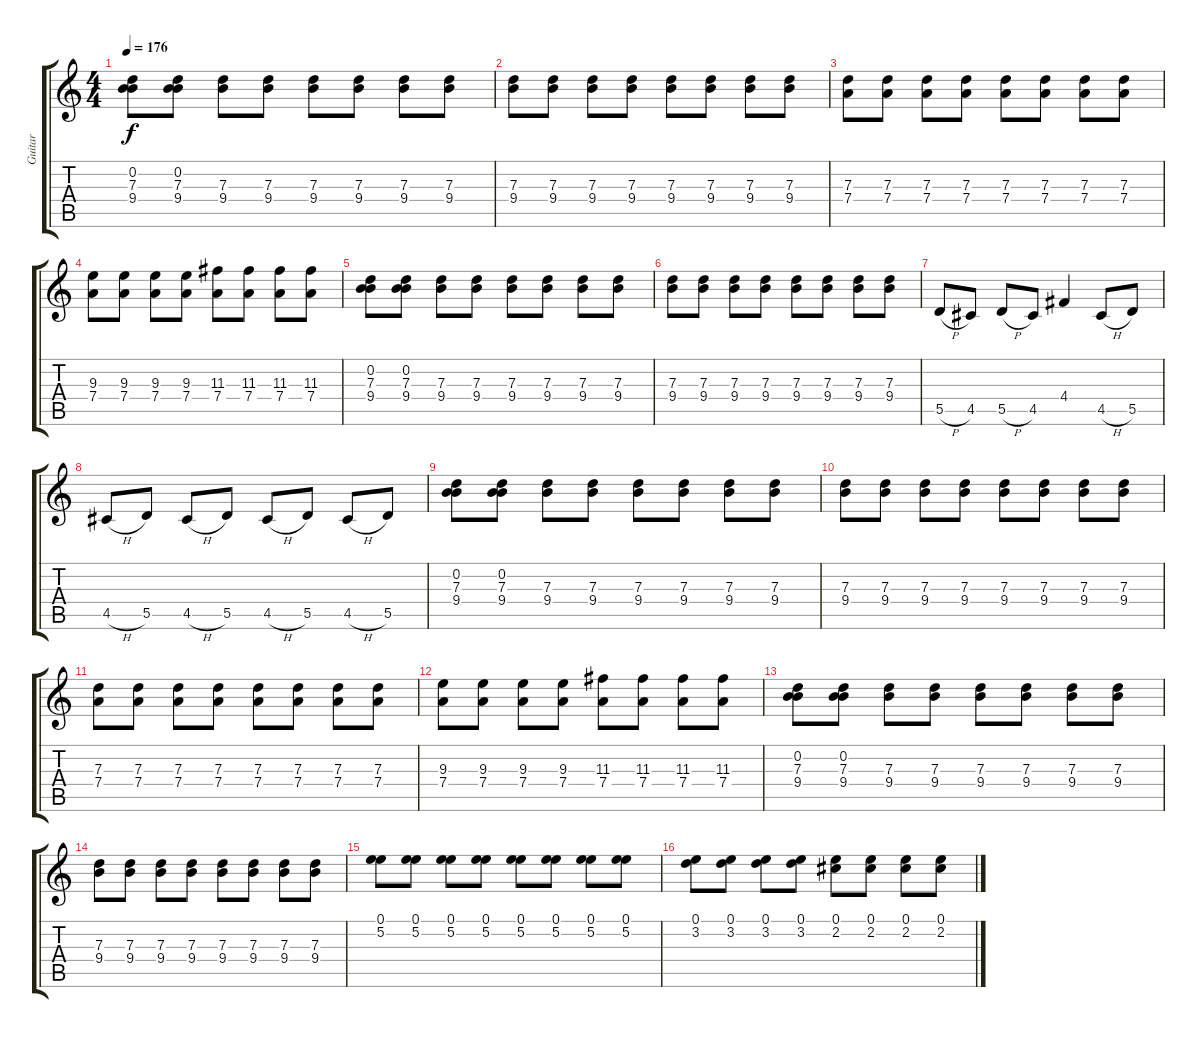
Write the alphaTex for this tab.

\track ("Guitar " "Guitar ") {instrument overdrivenguitar}
\staff {score tabs}
\tuning (E4 B3 G3 D3 A2 D2) {hide}
\ts (4 4)
\tempo 176
\clef g2
\ks c
(0.2 7.3 9.4).8{dy f} (0.2 7.3 9.4).8 (7.3 9.4).8 (7.3 9.4).8 (7.3 9.4).8 (7.3 9.4).8 (7.3 9.4).8 (7.3 9.4).8 |
(7.3 9.4).8 (7.3 9.4).8 (7.3 9.4).8 (7.3 9.4).8 (7.3 9.4).8 (7.3 9.4).8 (7.3 9.4).8 (7.3 9.4).8 |
(7.3 7.4).8 (7.3 7.4).8 (7.3 7.4).8 (7.3 7.4).8 (7.3 7.4).8 (7.3 7.4).8 (7.3 7.4).8 (7.3 7.4).8 |
(9.3 7.4).8 (9.3 7.4).8 (9.3 7.4).8 (9.3 7.4).8 (11.3 7.4).8 (11.3 7.4).8 (11.3 7.4).8 (11.3 7.4).8 |
(0.2 7.3 9.4).8 (0.2 7.3 9.4).8 (7.3 9.4).8 (7.3 9.4).8 (7.3 9.4).8 (7.3 9.4).8 (7.3 9.4).8 (7.3 9.4).8 |
(7.3 9.4).8 (7.3 9.4).8 (7.3 9.4).8 (7.3 9.4).8 (7.3 9.4).8 (7.3 9.4).8 (7.3 9.4).8 (7.3 9.4).8 |
5.5{h}.8 4.5.8 5.5{h}.8 4.5.8 4.4.4 4.5{h}.8 5.5.8 |
4.5{h}.8 5.5.8 4.5{h}.8 5.5.8 4.5{h}.8 5.5.8 4.5{h}.8 5.5.8 |
(0.2 7.3 9.4).8 (0.2 7.3 9.4).8 (7.3 9.4).8 (7.3 9.4).8 (7.3 9.4).8 (7.3 9.4).8 (7.3 9.4).8 (7.3 9.4).8 |
(7.3 9.4).8 (7.3 9.4).8 (7.3 9.4).8 (7.3 9.4).8 (7.3 9.4).8 (7.3 9.4).8 (7.3 9.4).8 (7.3 9.4).8 |
(7.3 7.4).8 (7.3 7.4).8 (7.3 7.4).8 (7.3 7.4).8 (7.3 7.4).8 (7.3 7.4).8 (7.3 7.4).8 (7.3 7.4).8 |
(9.3 7.4).8 (9.3 7.4).8 (9.3 7.4).8 (9.3 7.4).8 (11.3 7.4).8 (11.3 7.4).8 (11.3 7.4).8 (11.3 7.4).8 |
(0.2 7.3 9.4).8 (0.2 7.3 9.4).8 (7.3 9.4).8 (7.3 9.4).8 (7.3 9.4).8 (7.3 9.4).8 (7.3 9.4).8 (7.3 9.4).8 |
(7.3 9.4).8 (7.3 9.4).8 (7.3 9.4).8 (7.3 9.4).8 (7.3 9.4).8 (7.3 9.4).8 (7.3 9.4).8 (7.3 9.4).8 |
(0.1 5.2).8 (0.1 5.2).8 (0.1 5.2).8 (0.1 5.2).8 (0.1 5.2).8 (0.1 5.2).8 (0.1 5.2).8 (0.1 5.2).8 |
(0.1 3.2).8 (0.1 3.2).8 (0.1 3.2).8 (0.1 3.2).8 (0.1 2.2).8 (0.1 2.2).8 (0.1 2.2).8 (0.1 2.2).8
